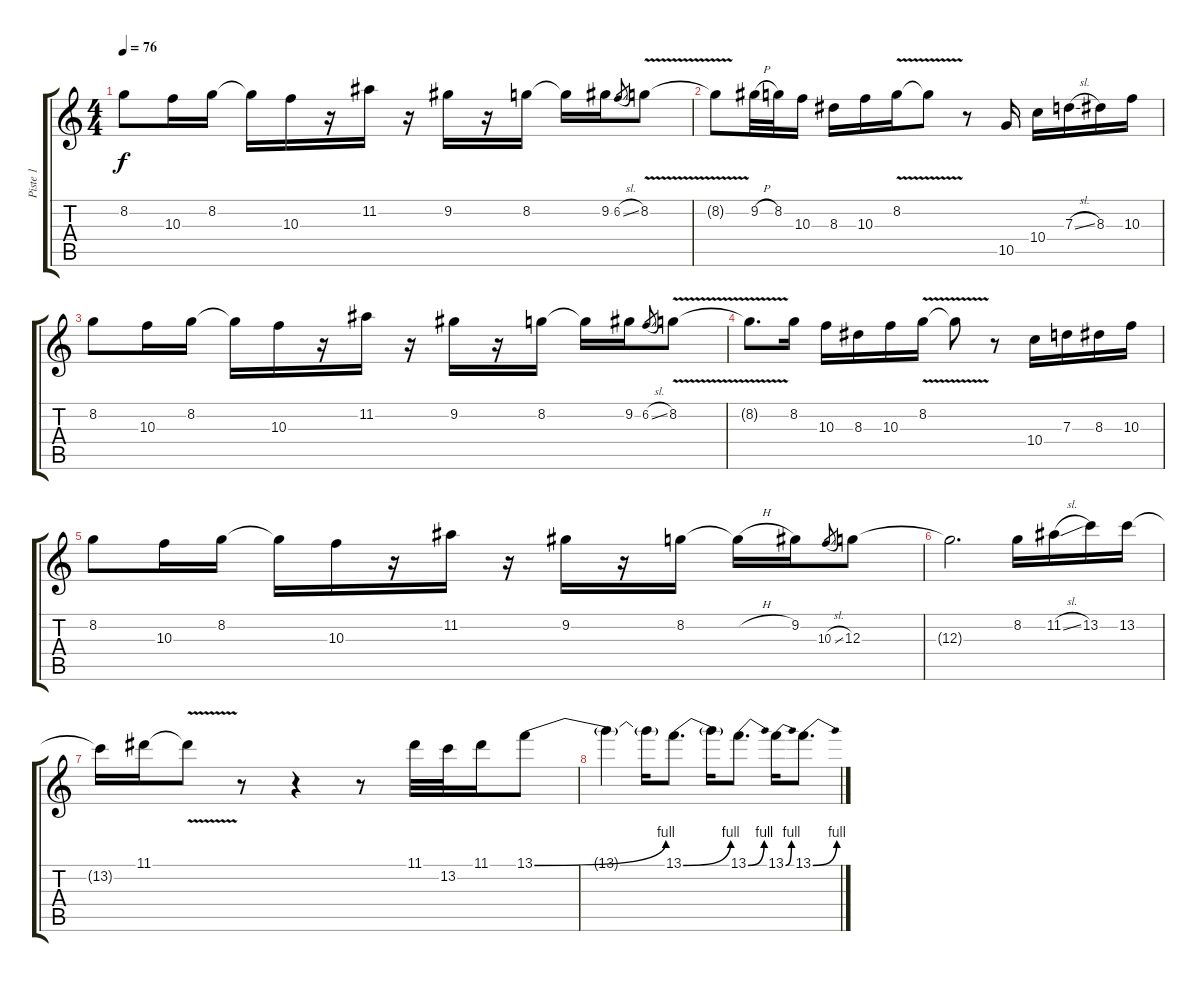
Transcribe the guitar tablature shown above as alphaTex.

\track ("Piste 1" "Piste 1") {instrument distortionguitar}
\staff {score tabs}
\tuning (E4 B3 G3 D3 A2 E2) {hide}
\ts (4 4)
\tempo 76
\clef g2
\ks c
8.2.8{dy f} 10.3.16 8.2.16 8.2{t}.16 10.3.16 r.16 11.2.16 r.16 9.2.16 r.16 8.2.16 8.2{t}.16 9.2.16 6.2{sl}.8{gr} 8.2{v}.8 |
8.2{t}.8 9.2{h}.32 8.2.32 10.3.16 8.3.16 10.3.16 8.2{v}.16 8.2{t}.8 r.8 10.5.16 10.4.16 7.3{sl}.16 8.3.16 10.3.16 |
8.2.8 10.3.16 8.2.16 8.2{t}.16 10.3.16 r.16 11.2.16 r.16 9.2.16 r.16 8.2.16 8.2{t}.16 9.2.16 6.2{sl}.8{gr} 8.2{v}.8 |
8.2{t}.8{d} 8.2.16 10.3.16 8.3.16 10.3.16 8.2{v}.16 8.2{t}.8 r.8 10.4.16 7.3.16 8.3.16 10.3.16 |
8.2.8 10.3.16 8.2.16 8.2{t}.16 10.3.16 r.16 11.2.16 r.16 9.2.16 r.16 8.2.16 8.2{h t}.16 9.2.16 10.3{sl}.8{gr} 12.3.8 |
12.3{t}.2{d} 8.2.16 11.2{sl}.16 13.2.16 13.2.16 |
13.2{t}.16 11.1.16 11.1{v t}.8 r.8 r.4 r.8 11.1.32 13.2.32 11.1.16 13.1{be (bend 0 0 60 4)}.8 |
13.1{t}.4 13.1{t}.16 13.1{be (bend 0 0 60 4)}.8{d} 13.1{t}.16 13.1{be (bend 0 0 60 4)}.8{d} 13.1{be (bend 0 0 60 4)}.16 13.1{be (bend 0 0 60 4)}.8{d}
